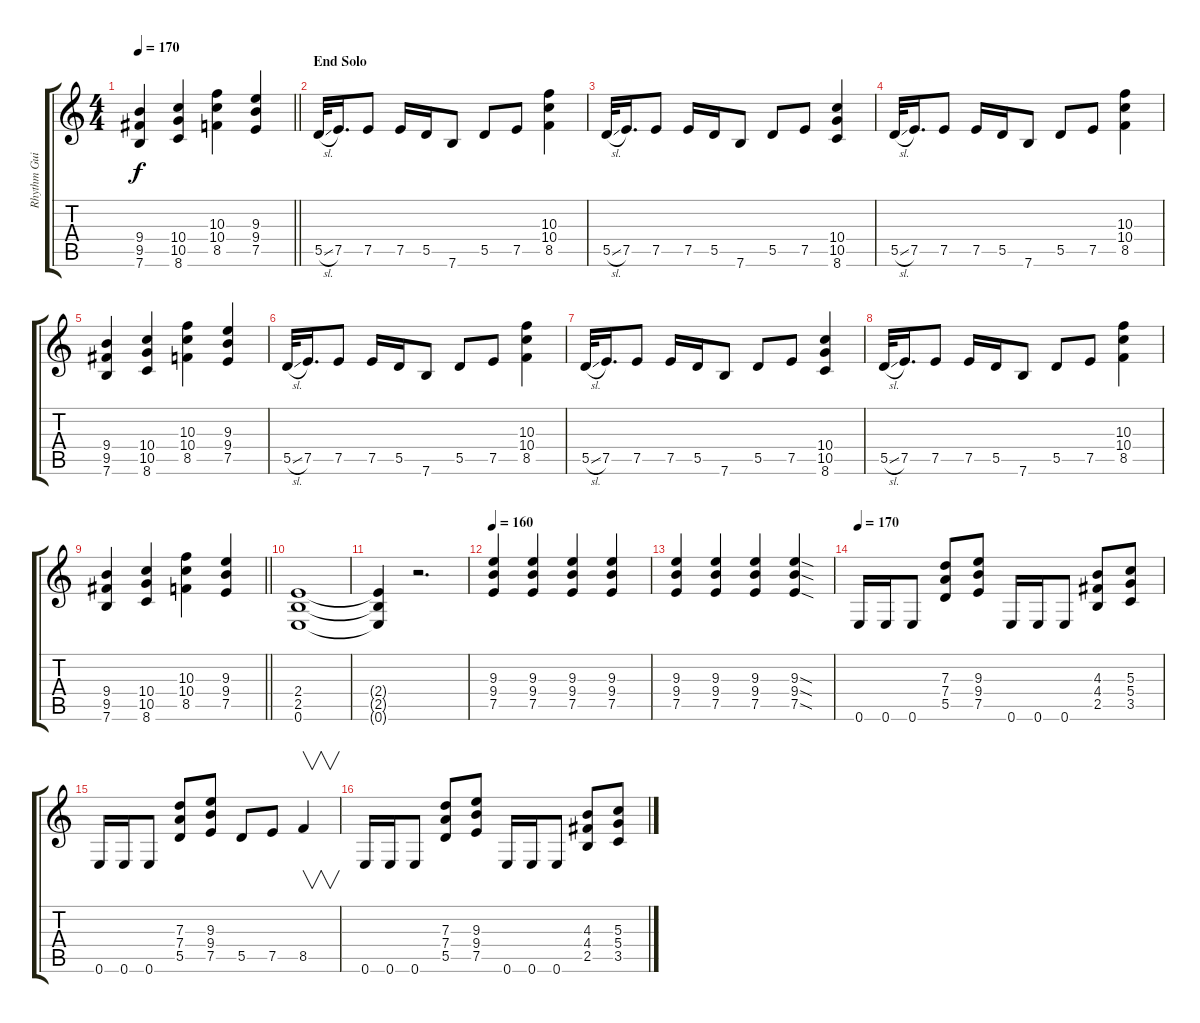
\track ("Rhythm Guitar" "Rhythm Gui") {instrument overdrivenguitar}
\staff {score tabs}
\tuning (E4 B3 G3 D3 A2 E2) {hide}
\ts (4 4)
\tempo 170
\clef g2
\barLineRight lightlight
\ks c
(9.4 9.5 7.6).4{dy f} (10.4 10.5 8.6).4 (10.3 10.4 8.5).4 (9.3 9.4 7.5).4 |
\section ("" "End Solo")
5.5{sl}.32{volume 13 balance 3} 7.5.16{d} 7.5.8 7.5.16 5.5.16 7.6.8 5.5.8 7.5.8 (10.3 10.4 8.5).4 |
5.5{sl}.32 7.5.16{d} 7.5.8 7.5.16 5.5.16 7.6.8 5.5.8 7.5.8 (10.4 10.5 8.6).4 |
5.5{sl}.32 7.5.16{d} 7.5.8 7.5.16 5.5.16 7.6.8 5.5.8 7.5.8 (10.3 10.4 8.5).4 |
(9.4 9.5 7.6).4 (10.4 10.5 8.6).4 (10.3 10.4 8.5).4 (9.3 9.4 7.5).4 |
5.5{sl}.32 7.5.16{d} 7.5.8 7.5.16 5.5.16 7.6.8 5.5.8 7.5.8 (10.3 10.4 8.5).4 |
5.5{sl}.32 7.5.16{d} 7.5.8 7.5.16 5.5.16 7.6.8 5.5.8 7.5.8 (10.4 10.5 8.6).4 |
5.5{sl}.32 7.5.16{d} 7.5.8 7.5.16 5.5.16 7.6.8 5.5.8 7.5.8 (10.3 10.4 8.5).4 |
\barLineRight lightlight
(9.4 9.5 7.6).4 (10.4 10.5 8.6).4 (10.3 10.4 8.5).4 (9.3 9.4 7.5).4 |
(2.4 2.5 0.6).1{balance 8} |
(2.4{t} 2.5{t} 0.6{t}).4 r.2{d} |
\tempo 160
(9.3 9.4 7.5).4 (9.3 9.4 7.5).4 (9.3 9.4 7.5).4 (9.3 9.4 7.5).4 |
(9.3 9.4 7.5).4 (9.3 9.4 7.5).4 (9.3 9.4 7.5).4 (9.3{sod} 9.4{sod} 7.5{sod}).4 |
\tempo 170
0.6.16 0.6.16 0.6.8 (7.3 7.4 5.5).8 (9.3 9.4 7.5).8 0.6.16 0.6.16 0.6.8 (4.3 4.4 2.5).8 (5.3 5.4 3.5).8 |
0.6.16 0.6.16 0.6.8 (7.3 7.4 5.5).8 (9.3 9.4 7.5).8 5.5.8 7.5.8 8.5.4{v} |
0.6.16 0.6.16 0.6.8 (7.3 7.4 5.5).8 (9.3 9.4 7.5).8 0.6.16 0.6.16 0.6.8 (4.3 4.4 2.5).8 (5.3 5.4 3.5).8
